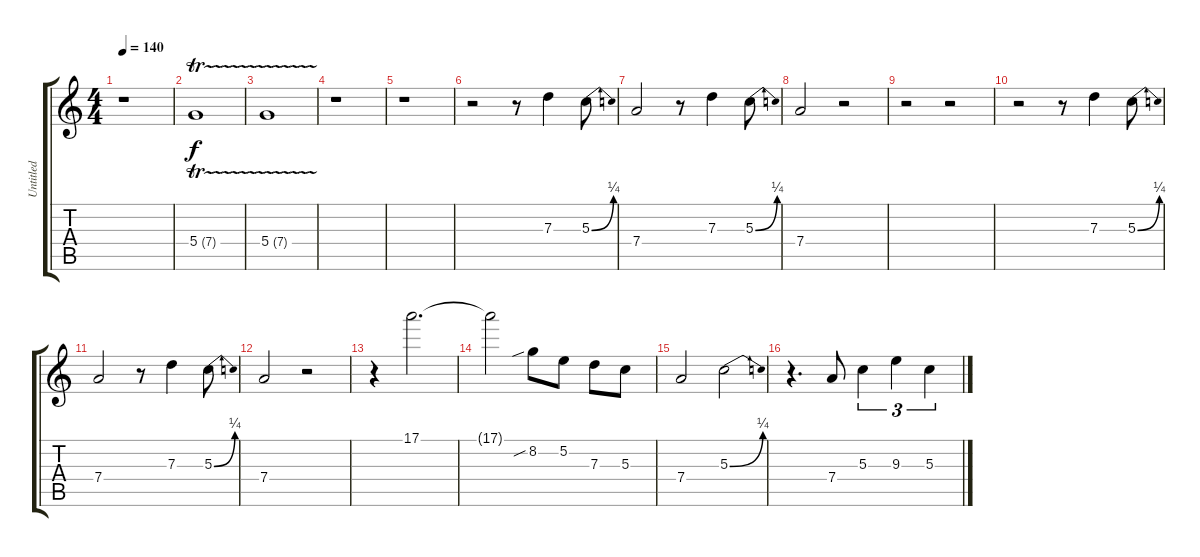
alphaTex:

\track ("Untitled" "Untitled") {instrument distortionguitar}
\staff {score tabs}
\tuning (E4 B3 G3 D3 A2 E2) {hide}
\ts (4 4)
\tempo 140
\clef g2
\ks c
r.1{dy f} |
5.4{tr (7 32)}.1 |
5.4{tr (7 32)}.1 |
r.1 |
r.1 |
r.2 r.8 7.3.4 5.3{be (bend 0 0 60 1)}.8 |
7.4.2 r.8 7.3.4 5.3{be (bend 0 0 60 1)}.8 |
7.4.2 r.2 |
r.2 r.2 |
r.2 r.8 7.3.4 5.3{be (bend 0 0 60 1)}.8 |
7.4.2 r.8 7.3.4 5.3{be (bend 0 0 60 1)}.8 |
7.4.2 r.2 |
r.4 17.1.2{d} |
17.1{t}.2 8.2{sib}.8 5.2.8 7.3.8 5.3.8 |
7.4.2 5.3{be (bend 0 0 60 1)}.2 |
r.4{d} 7.4.8 5.3.4{tu (3 2)} 9.3.4{tu (3 2)} 5.3.4{tu (3 2)}
